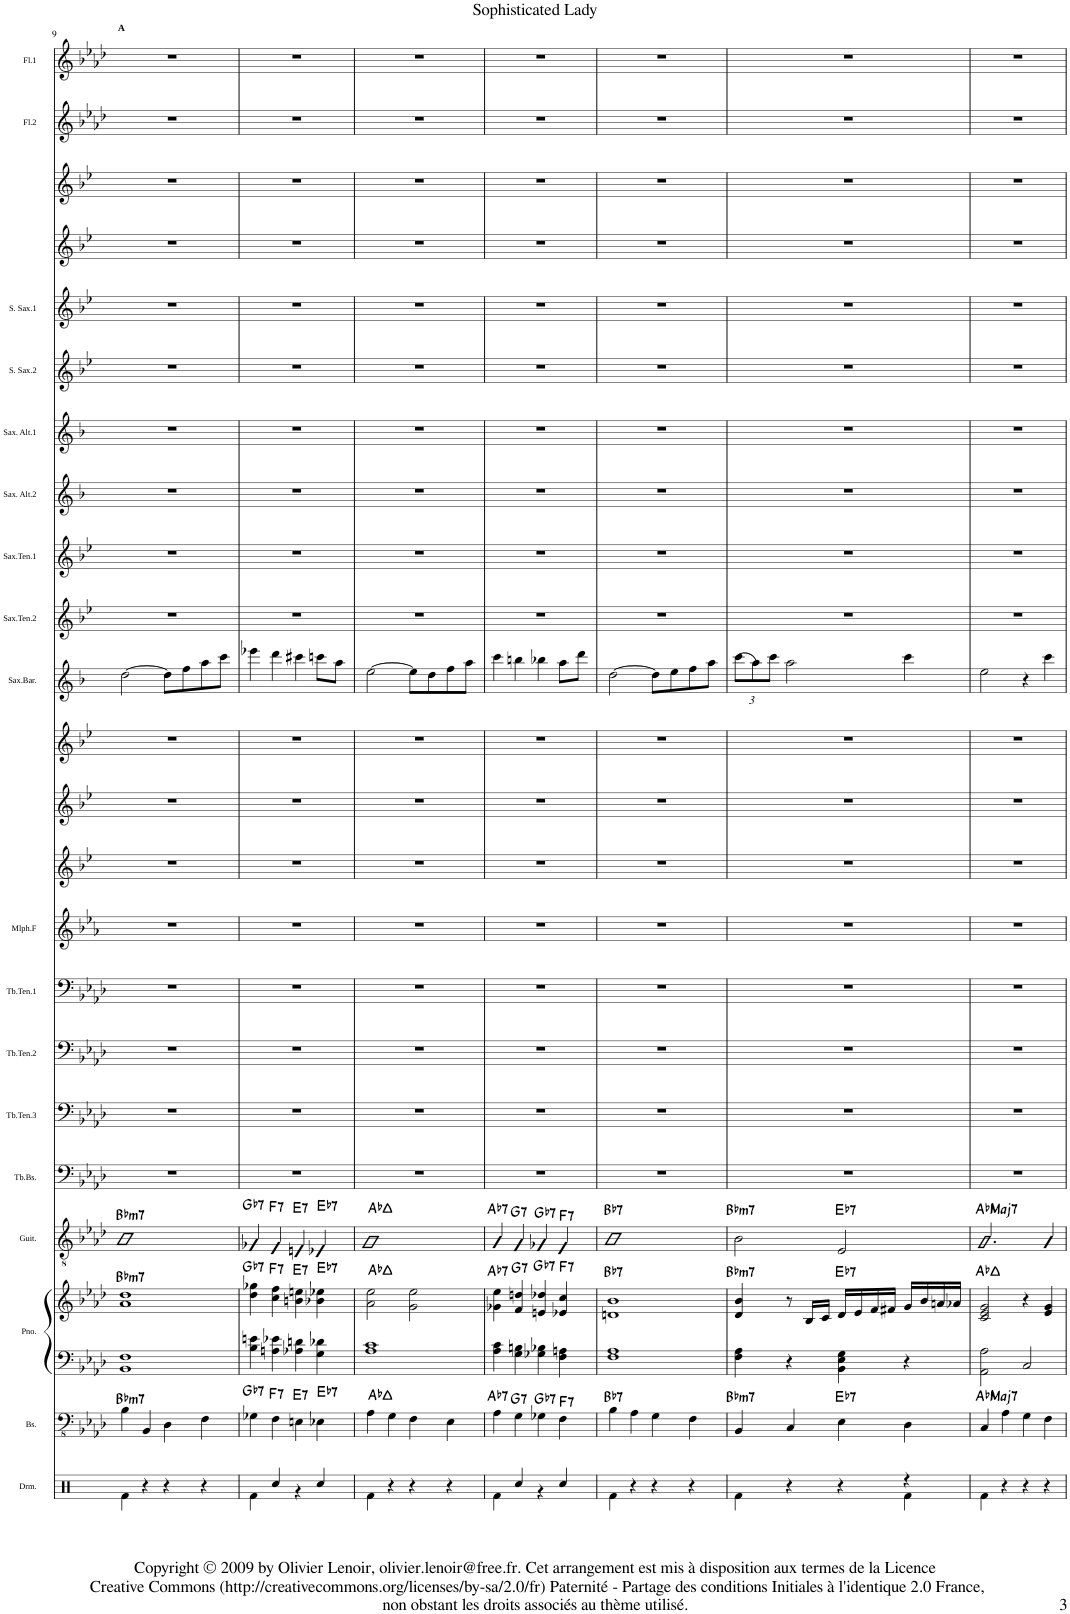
**kern	**kern	**harte	**kern	**kern	**harte	**kern	**harte	**kern	**kern	**kern	**kern	**kern	**kern	**kern	**kern	**kern	**kern	**kern	**kern	**kern	**kern	**kern	**kern	**kern	**kern	**kern
*part23	*part22	*part22	*part21	*part21	*part21	*part20	*part20	*part19	*part18	*part17	*part16	*part15	*part14	*part13	*part12	*part11	*part10	*part9	*part8	*part7	*part6	*part5	*part4	*part3	*part2	*part1
*staff24	*staff23	*	*staff22	*staff21	*	*staff20	*	*staff19	*staff18	*staff17	*staff16	*staff15	*staff14	*staff13	*staff12	*staff11	*staff10	*staff9	*staff8	*staff7	*staff6	*staff5	*staff4	*staff3	*staff2	*staff1
*I"Drums	*I"Bass	*	*I"Piano	*	*	*I"Guitar	*	*I"Trombone Basse	*I"Trombone Tenor 3	*I"Trombone Tenor 2	*I"Trombone Tenor 1	*I"Mellophone F	*I"Trumpet_Bb_3	*I"Trumpet_Bb_2	*I"Trumpet_Bb_1	*I"Saxophone Baryton	*I"Saxophone Ténor 2	*I"Saxophone Ténor 1	*I"Saxophone Alto 2	*I"Saxophone Alto 1	*I"Saxophone Soprano 2	*I"Saxophone Soprano 1	*I"Clarinette_Bb_2	*I"Clarinette_Bb_1	*I"Flûte 2	*I"Flûte 1
*I'Drm.	*I'Bs.	*	*I'Pno.	*	*	*I'Guit.	*	*I'Tb.Bs.	*I'Tb.Ten.3	*I'Tb.Ten.2	*I'Tb.Ten.1	*I'Mlph.F	*I'Tpt	*I'Tpt	*I'Tpt	*I'Sax.Bar.	*	*	*I'Sax. Alt.2	*I'Sax. Alt.1	*	*	*I'Cl	*I'Cl	*I'Fl.2	*I'Fl.1
!!LO:PB:g=z
*clefX	*clefFv4	*	*clefF4	*clefG2	*	*clefGv2	*	*clefF4	*clefF4	*clefF4	*clefF4	*clefG2	*clefG2	*clefG2	*clefG2	*clefG2	*clefG2	*clefG2	*clefG2	*clefG2	*clefG2	*clefG2	*clefG2	*clefG2	*clefG2	*clefG2
*	*	*	*	*	*	*	*	*	*	*	*	*Trd4c7	*Trd1c2	*Trd1c2	*Trd1c2	*Trd12c21	*Trd8c14	*Trd8c14	*Trd5c9	*Trd5c9	*Trd1c2	*Trd1c2	*Trd1c2	*Trd1c2	*	*
*k[]	*k[b-e-a-d-]	*	*k[b-e-a-d-]	*k[b-e-a-d-]	*	*k[b-e-a-d-]	*	*k[b-e-a-d-]	*k[b-e-a-d-]	*k[b-e-a-d-]	*k[b-e-a-d-]	*k[b-e-a-]	*k[b-e-]	*k[b-e-]	*k[b-e-]	*k[b-]	*k[b-e-]	*k[b-e-]	*k[b-]	*k[b-]	*k[b-e-]	*k[b-e-]	*k[b-e-]	*k[b-e-]	*k[b-e-a-d-]	*k[b-e-a-d-]
*M4/4	*M4/4	*	*M4/4	*M4/4	*	*M4/4	*	*M4/4	*M4/4	*M4/4	*M4/4	*M4/4	*M4/4	*M4/4	*M4/4	*M4/4	*M4/4	*M4/4	*M4/4	*M4/4	*M4/4	*M4/4	*M4/4	*M4/4	*M4/4	*M4/4
=9	=9	=9	=9	=9	=9	=9	=9	=9	=9	=9	=9	=9	=9	=9	=9	=9	=9	=9	=9	=9	=9	=9	=9	=9	=9	=9
*^	*	*	*	*	*	*	*	*	*	*	*	*	*	*	*	*	*	*	*	*	*	*	*	*	*	*
!	!	!	!LO:H:kt=m7	!	!	!LO:H:kt=m7	!	!LO:H:kt=m7	!	!	!	!	!	!	!	!	!	!	!	!	!	!	!	!	!	!	!LO:TX:a:B:t=A
4ryy	4Rf\	4BB-\	Bb:min7	1BB- 1F	1a- 1dd-	Bb:min7	1B-	Bb:min7	1r	1r	1r	1r	1r	1r	1r	1r	[2dd\	1r	1r	1r	1r	1r	1r	1r	1r	1r	1r
4r	2.ryy	4BBB-/	.	.	.	.	.	.	.	.	.	.	.	.	.	.	.	.	.	.	.	.	.	.	.	.	.
4r	.	4DD-\	.	.	.	.	.	.	.	.	.	.	.	.	.	.	8dd\L]	.	.	.	.	.	.	.	.	.	.
.	.	.	.	.	.	.	.	.	.	.	.	.	.	.	.	.	8ff\	.	.	.	.	.	.	.	.	.	.
4r	.	4FF\	.	.	.	.	.	.	.	.	.	.	.	.	.	.	8aa\	.	.	.	.	.	.	.	.	.	.
.	.	.	.	.	.	.	.	.	.	.	.	.	.	.	.	.	8ccc\J	.	.	.	.	.	.	.	.	.	.
=10	=10	=10	=10	=10	=10	=10	=10	=10	=10	=10	=10	=10	=10	=10	=10	=10	=10	=10	=10	=10	=10	=10	=10	=10	=10	=10	=10
*	*^	*	*	*	*	*	*	*	*	*	*	*	*	*	*	*	*	*	*	*	*	*	*	*	*	*	*
!	!	!	!	!LO:H:kt=7	!	!	!LO:H:kt=7	!	!LO:H:kt=7	!	!	!	!	!	!	!	!	!	!	!	!	!	!	!	!	!	!	!
4ryy	4ryy	4Rf\	4GG-X\	Gb:7	4B-\ 4en\	4dd-\ 4gg-X\	Gb:7	4G-X/	Gb:7	1r	1r	1r	1r	1r	1r	1r	1r	4eee-X\	1r	1r	1r	1r	1r	1r	1r	1r	1r	1r
!	!	!	!	!LO:H:kt=7	!	!	!LO:H:kt=7	!	!LO:H:kt=7	!	!	!	!	!	!	!	!	!	!	!	!	!	!	!	!	!	!	!
4ryy	4Rcc/	2.ryy	4FF\	F:7	4An\ 4e-X\	4cc\ 4ff\	F:7	4F/	F:7	.	.	.	.	.	.	.	.	4ddd\	.	.	.	.	.	.	.	.	.	.
!	!	!	!	!LO:H:kt=7	!	!	!LO:H:kt=7	!	!LO:H:kt=7	!	!	!	!	!	!	!	!	!	!	!	!	!	!	!	!	!	!	!
4ryy	4r	.	4EEn\	E:7	4A-X\ 4dn\	4bn\ 4een\	E:7	4En/	E:7	.	.	.	.	.	.	.	.	4ccc#X\	.	.	.	.	.	.	.	.	.	.
!	!	!	!	!LO:H:kt=7	!	!	!LO:H:kt=7	!	!LO:H:kt=7	!	!	!	!	!	!	!	!	!	!	!	!	!	!	!	!	!	!	!
4ryy	4Rcc/	.	4EE-X\	Eb:7	4G\ 4d-X\	4b-X\ 4ee-X\	Eb:7	4E-X/	Eb:7	.	.	.	.	.	.	.	.	8cccn\L	.	.	.	.	.	.	.	.	.	.
.	.	.	.	.	.	.	.	.	.	.	.	.	.	.	.	.	.	8aa\J	.	.	.	.	.	.	.	.	.	.
*	*v	*v	*	*	*	*	*	*	*	*	*	*	*	*	*	*	*	*	*	*	*	*	*	*	*	*	*	*
=11	=11	=11	=11	=11	=11	=11	=11	=11	=11	=11	=11	=11	=11	=11	=11	=11	=11	=11	=11	=11	=11	=11	=11	=11	=11	=11	=11
4ryy	4Rf\	4AA-\	Ab:maj	1A- 1c	2a-\ 2ee-\	Ab:maj	1A-	Ab:maj	1r	1r	1r	1r	1r	1r	1r	1r	[2ee\	1r	1r	1r	1r	1r	1r	1r	1r	1r	1r
4r	2.ryy	4GG\	.	.	.	.	.	.	.	.	.	.	.	.	.	.	.	.	.	.	.	.	.	.	.	.	.
4r	.	4FF\	.	.	2g\ 2ee-\	.	.	.	.	.	.	.	.	.	.	.	8ee\L]	.	.	.	.	.	.	.	.	.	.
.	.	.	.	.	.	.	.	.	.	.	.	.	.	.	.	.	8dd\	.	.	.	.	.	.	.	.	.	.
4r	.	4EE-\	.	.	.	.	.	.	.	.	.	.	.	.	.	.	8ff\	.	.	.	.	.	.	.	.	.	.
.	.	.	.	.	.	.	.	.	.	.	.	.	.	.	.	.	8aa\J	.	.	.	.	.	.	.	.	.	.
=12	=12	=12	=12	=12	=12	=12	=12	=12	=12	=12	=12	=12	=12	=12	=12	=12	=12	=12	=12	=12	=12	=12	=12	=12	=12	=12	=12
*	*^	*	*	*	*	*	*	*	*	*	*	*	*	*	*	*	*	*	*	*	*	*	*	*	*	*	*
!	!	!	!	!LO:H:kt=7	!	!	!LO:H:kt=7	!	!LO:H:kt=7	!	!	!	!	!	!	!	!	!	!	!	!	!	!	!	!	!	!	!
4ryy	4ryy	4Rf\	4AA-\	Ab:7	4A-\ 4c\	4g-X\ 4ee-\	Ab:7	4A-/	Ab:7	1r	1r	1r	1r	1r	1r	1r	1r	4ccc\	1r	1r	1r	1r	1r	1r	1r	1r	1r	1r
!	!	!	!	!LO:H:kt=7	!	!	!LO:H:kt=7	!	!LO:H:kt=7	!	!	!	!	!	!	!	!	!	!	!	!	!	!	!	!	!	!	!
4ryy	4Rcc/	2.ryy	4GG\	G:7	4G\ 4Bn\	4f/ 4ddn/	G:7	4G/	G:7	.	.	.	.	.	.	.	.	4bbn\	.	.	.	.	.	.	.	.	.	.
!	!	!	!	!LO:H:kt=7	!	!	!LO:H:kt=7	!	!LO:H:kt=7	!	!	!	!	!	!	!	!	!	!	!	!	!	!	!	!	!	!	!
4ryy	4r	.	4GG-X\	Gb:7	4G-X\ 4B-X\	4en/ 4dd-X/	Gb:7	4G-X/	Gb:7	.	.	.	.	.	.	.	.	4bb-X\	.	.	.	.	.	.	.	.	.	.
!	!	!	!	!LO:H:kt=7	!	!	!LO:H:kt=7	!	!LO:H:kt=7	!	!	!	!	!	!	!	!	!	!	!	!	!	!	!	!	!	!	!
4ryy	4Rcc/	.	4FF\	F:7	4F\ 4An\	4e-X/ 4cc/	F:7	4F/	F:7	.	.	.	.	.	.	.	.	8aa\L	.	.	.	.	.	.	.	.	.	.
.	.	.	.	.	.	.	.	.	.	.	.	.	.	.	.	.	.	8ddd\J	.	.	.	.	.	.	.	.	.	.
*	*v	*v	*	*	*	*	*	*	*	*	*	*	*	*	*	*	*	*	*	*	*	*	*	*	*	*	*	*
=13	=13	=13	=13	=13	=13	=13	=13	=13	=13	=13	=13	=13	=13	=13	=13	=13	=13	=13	=13	=13	=13	=13	=13	=13	=13	=13	=13
!	!	!	!LO:H:kt=7	!	!	!LO:H:kt=7	!	!LO:H:kt=7	!	!	!	!	!	!	!	!	!	!	!	!	!	!	!	!	!	!	!
4ryy	4Rf\	4BB-\	Bb:7	1F 1A-	1dn 1b-	Bb:7	1B-	Bb:7	1r	1r	1r	1r	1r	1r	1r	1r	[2dd\	1r	1r	1r	1r	1r	1r	1r	1r	1r	1r
4r	2.ryy	4AA-\	.	.	.	.	.	.	.	.	.	.	.	.	.	.	.	.	.	.	.	.	.	.	.	.	.
4r	.	4GG\	.	.	.	.	.	.	.	.	.	.	.	.	.	.	8dd\L]	.	.	.	.	.	.	.	.	.	.
.	.	.	.	.	.	.	.	.	.	.	.	.	.	.	.	.	8ee\	.	.	.	.	.	.	.	.	.	.
4r	.	4FF\	.	.	.	.	.	.	.	.	.	.	.	.	.	.	8ff\	.	.	.	.	.	.	.	.	.	.
.	.	.	.	.	.	.	.	.	.	.	.	.	.	.	.	.	8aa\J	.	.	.	.	.	.	.	.	.	.
=14	=14	=14	=14	=14	=14	=14	=14	=14	=14	=14	=14	=14	=14	=14	=14	=14	=14	=14	=14	=14	=14	=14	=14	=14	=14	=14	=14
*	*^	*	*	*	*	*	*	*	*	*	*	*	*	*	*	*	*	*	*	*	*	*	*	*	*	*	*
*	*	*	*	*	*	*	*	*	*	*	*	*	*	*	*	*	*	*Xbrackettup	*	*	*	*	*	*	*	*	*	*
!	!	!	!	!LO:H:kt=m7	!	!	!LO:H:kt=m7	!	!LO:H:kt=m7	!	!	!	!	!	!	!	!	!	!	!	!	!	!	!	!	!	!	!
4ryy	2.ryy	4Rf\	4BBB-/	Bb:min7	4F\ 4A-\	4d-/ 4b-/	Bb:min7	2B-\	Bb:min7	1r	1r	1r	1r	1r	1r	1r	1r	(12ccc\L	1r	1r	1r	1r	1r	1r	1r	1r	1r	1r
.	.	.	.	.	.	.	.	.	.	.	.	.	.	.	.	.	.	12aa\)	.	.	.	.	.	.	.	.	.	.
.	.	.	.	.	.	.	.	.	.	.	.	.	.	.	.	.	.	12ccc\J	.	.	.	.	.	.	.	.	.	.
4r	.	2.ryy	4CC/	.	4r	8r	.	.	.	.	.	.	.	.	.	.	.	2aa\	.	.	.	.	.	.	.	.	.	.
.	.	.	.	.	.	16B-/LL	.	.	.	.	.	.	.	.	.	.	.	.	.	.	.	.	.	.	.	.	.	.
.	.	.	.	.	.	16c/JJ	.	.	.	.	.	.	.	.	.	.	.	.	.	.	.	.	.	.	.	.	.	.
!	!	!	!	!LO:H:kt=7	!	!	!LO:H:kt=7	!	!LO:H:kt=7	!	!	!	!	!	!	!	!	!	!	!	!	!	!	!	!	!	!	!
4r	.	.	4EE-\	Eb:7	4BB-\ 4E-\ 4G\	16d-/LL	Eb:7	2E-/	Eb:7	.	.	.	.	.	.	.	.	.	.	.	.	.	.	.	.	.	.	.
.	.	.	.	.	.	16e-/	.	.	.	.	.	.	.	.	.	.	.	.	.	.	.	.	.	.	.	.	.	.
.	.	.	.	.	.	16f/	.	.	.	.	.	.	.	.	.	.	.	.	.	.	.	.	.	.	.	.	.	.
.	.	.	.	.	.	16f#X/JJ	.	.	.	.	.	.	.	.	.	.	.	.	.	.	.	.	.	.	.	.	.	.
4r	4Rf\	.	4DD-\	.	4r	16g/LL	.	.	.	.	.	.	.	.	.	.	.	4ccc\	.	.	.	.	.	.	.	.	.	.
.	.	.	.	.	.	16b-/	.	.	.	.	.	.	.	.	.	.	.	.	.	.	.	.	.	.	.	.	.	.
.	.	.	.	.	.	16an/	.	.	.	.	.	.	.	.	.	.	.	.	.	.	.	.	.	.	.	.	.	.
.	.	.	.	.	.	16a-X/JJ	.	.	.	.	.	.	.	.	.	.	.	.	.	.	.	.	.	.	.	.	.	.
*	*v	*v	*	*	*	*	*	*	*	*	*	*	*	*	*	*	*	*	*	*	*	*	*	*	*	*	*	*
=15	=15	=15	=15	=15	=15	=15	=15	=15	=15	=15	=15	=15	=15	=15	=15	=15	=15	=15	=15	=15	=15	=15	=15	=15	=15	=15	=15
!	!	!	!LO:H:kt=Maj7	!	!	!	!	!LO:H:kt=Maj7	!	!	!	!	!	!	!	!	!	!	!	!	!	!	!	!	!	!	!
4ryy	4Rf\	4CC/	Ab:maj7	2AA-\ 2A-\	2c/ 2e-/ 2g/	Ab:maj	2.A-/	Ab:maj7	1r	1r	1r	1r	1r	1r	1r	1r	2ee\	1r	1r	1r	1r	1r	1r	1r	1r	1r	1r
4r	2.ryy	4AA-\	.	.	.	.	.	.	.	.	.	.	.	.	.	.	.	.	.	.	.	.	.	.	.	.	.
4r	.	4GG\	.	2C/	4r	.	.	.	.	.	.	.	.	.	.	.	4r	.	.	.	.	.	.	.	.	.	.
4r	.	4FF\	.	.	4e-/ 4g/	.	4A-/	.	.	.	.	.	.	.	.	.	4ccc\	.	.	.	.	.	.	.	.	.	.
*v	*v	*	*	*	*	*	*	*	*	*	*	*	*	*	*	*	*	*	*	*	*	*	*	*	*	*	*
=	=	=	=	=	=	=	=	=	=	=	=	=	=	=	=	=	=	=	=	=	=	=	=	=	=	=
*-	*-	*-	*-	*-	*-	*-	*-	*-	*-	*-	*-	*-	*-	*-	*-	*-	*-	*-	*-	*-	*-	*-	*-	*-	*-	*-
